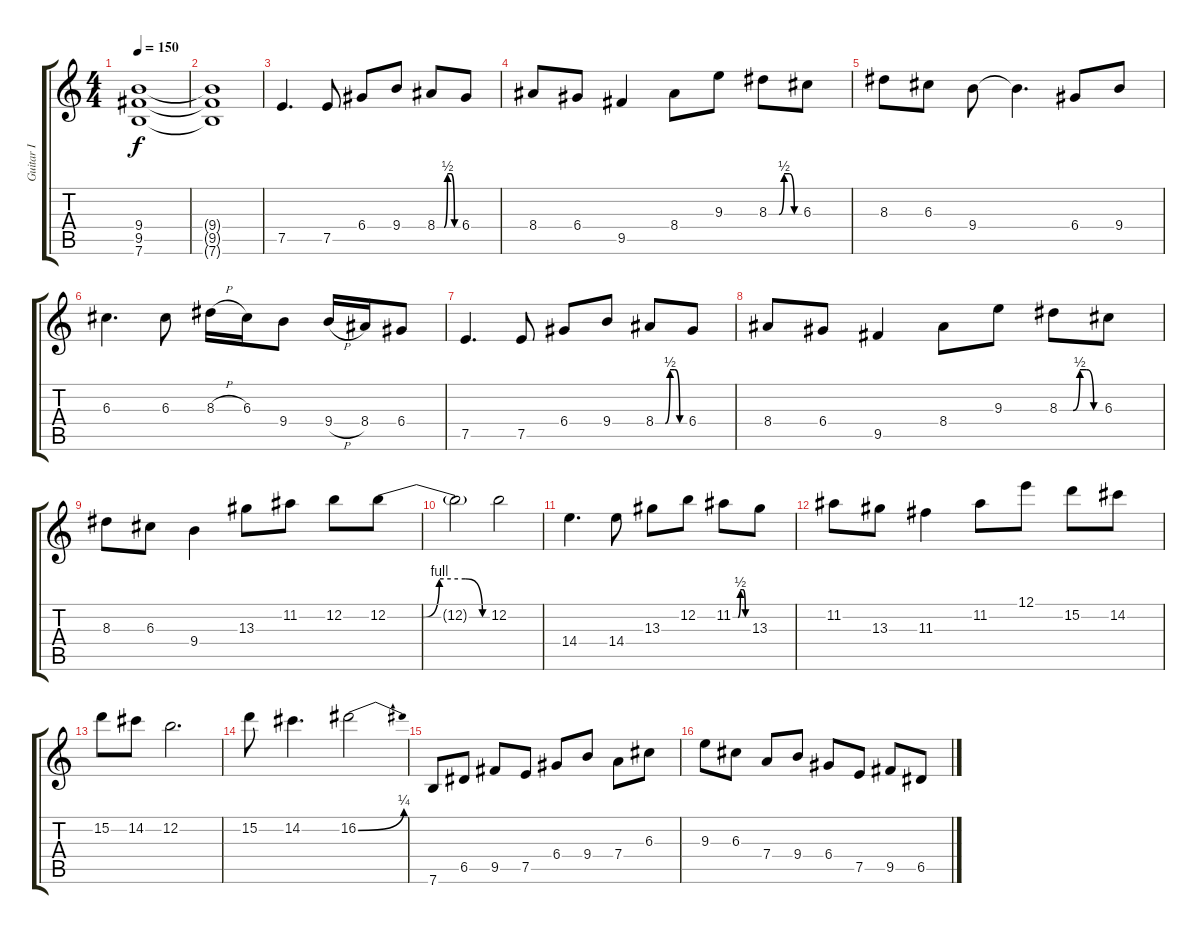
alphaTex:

\track ("Guitar I" "Guitar I") {instrument distortionguitar}
\staff {score tabs}
\tuning (E4 B3 G3 D3 A2 E2) {hide}
\ts (4 4)
\tempo 150
\clef g2
\ks c
(9.4 9.5 7.6).1{dy f} |
(9.4{t} 9.5{t} 7.6{t}).1 |
7.5.4{d volume 16} 7.5.8 6.4.8 9.4.8 8.4{be (custom 0 0 20 0 30 2 40 2 50 0 60 0)}.8 6.4.8 |
8.4.8 6.4.8 9.5.4 8.4.8 9.3.8 8.3{be (custom 0 0 20 0 30 2 40 2 50 0 60 0)}.8 6.3.8 |
8.3.8 6.3.8 9.4.8 9.4{t}.4{d} 6.4.8 9.4.8 |
6.3.4{d} 6.3.8 8.3{h}.16 6.3.16 9.4.8 9.4{h}.16 8.4.16 6.4.8 |
7.5.4{d} 7.5.8 6.4.8 9.4.8 8.4{be (custom 0 0 20 0 30 2 40 2 50 0 60 0)}.8 6.4.8 |
8.4.8 6.4.8 9.5.4 8.4.8 9.3.8 8.3{be (custom 0 0 20 0 30 2 40 2 50 0 60 0)}.8 6.3.8 |
8.3.8 6.3.8 9.4.4 13.3.8 11.2.8 12.2.8 12.2{be (custom 0 0 20 0 30 4 45 4 55 0 60 0)}.8 |
12.2{t}.2 12.2.2 |
14.4.4{d} 14.4.8 13.3.8 12.2.8 11.2{be (custom 0 0 20 0 30 2 40 2 50 0 60 0)}.8 13.3.8 |
11.2.8 13.3.8 11.3.4 11.2.8 12.1.8 15.2.8 14.2.8 |
15.2.8 14.2.8 12.2.2{d} |
15.2.8 14.2.4{d} 16.2{be (bend 0 0 60 1)}.2 |
7.6.8 6.5.8 9.5.8 7.5.8 6.4.8 9.4.8 7.4.8 6.3.8 |
9.3.8 6.3.8 7.4.8 9.4.8 6.4.8 7.5.8 9.5.8 6.5.8
